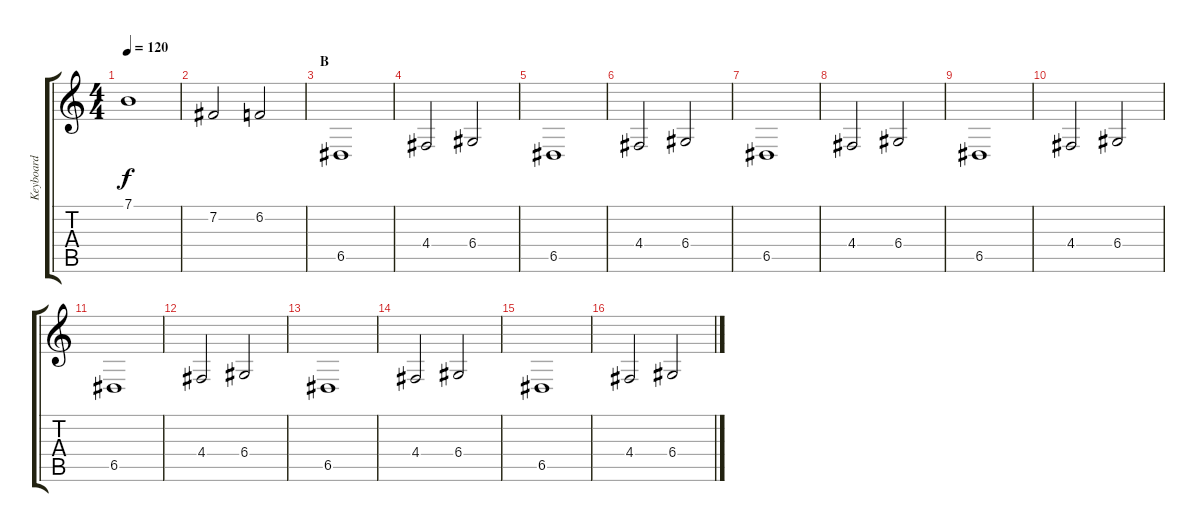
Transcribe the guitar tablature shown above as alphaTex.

\track ("Keyboard" "Keyboard") {instrument stringensemble2}
\staff {score tabs}
\tuning (E4 B3 G3 D3 A2 E2) {hide}
\ts (4 4)
\tempo 120
\clef g2
\ks c
7.1.1{dy f} |
7.2.2 6.2.2 |
\section ("" "B")
6.5.1 |
4.4.2 6.4.2 |
6.5.1 |
4.4.2 6.4.2 |
6.5.1 |
4.4.2 6.4.2 |
6.5.1 |
4.4.2 6.4.2 |
6.5.1 |
4.4.2 6.4.2 |
6.5.1 |
4.4.2 6.4.2 |
6.5.1 |
4.4.2 6.4.2
